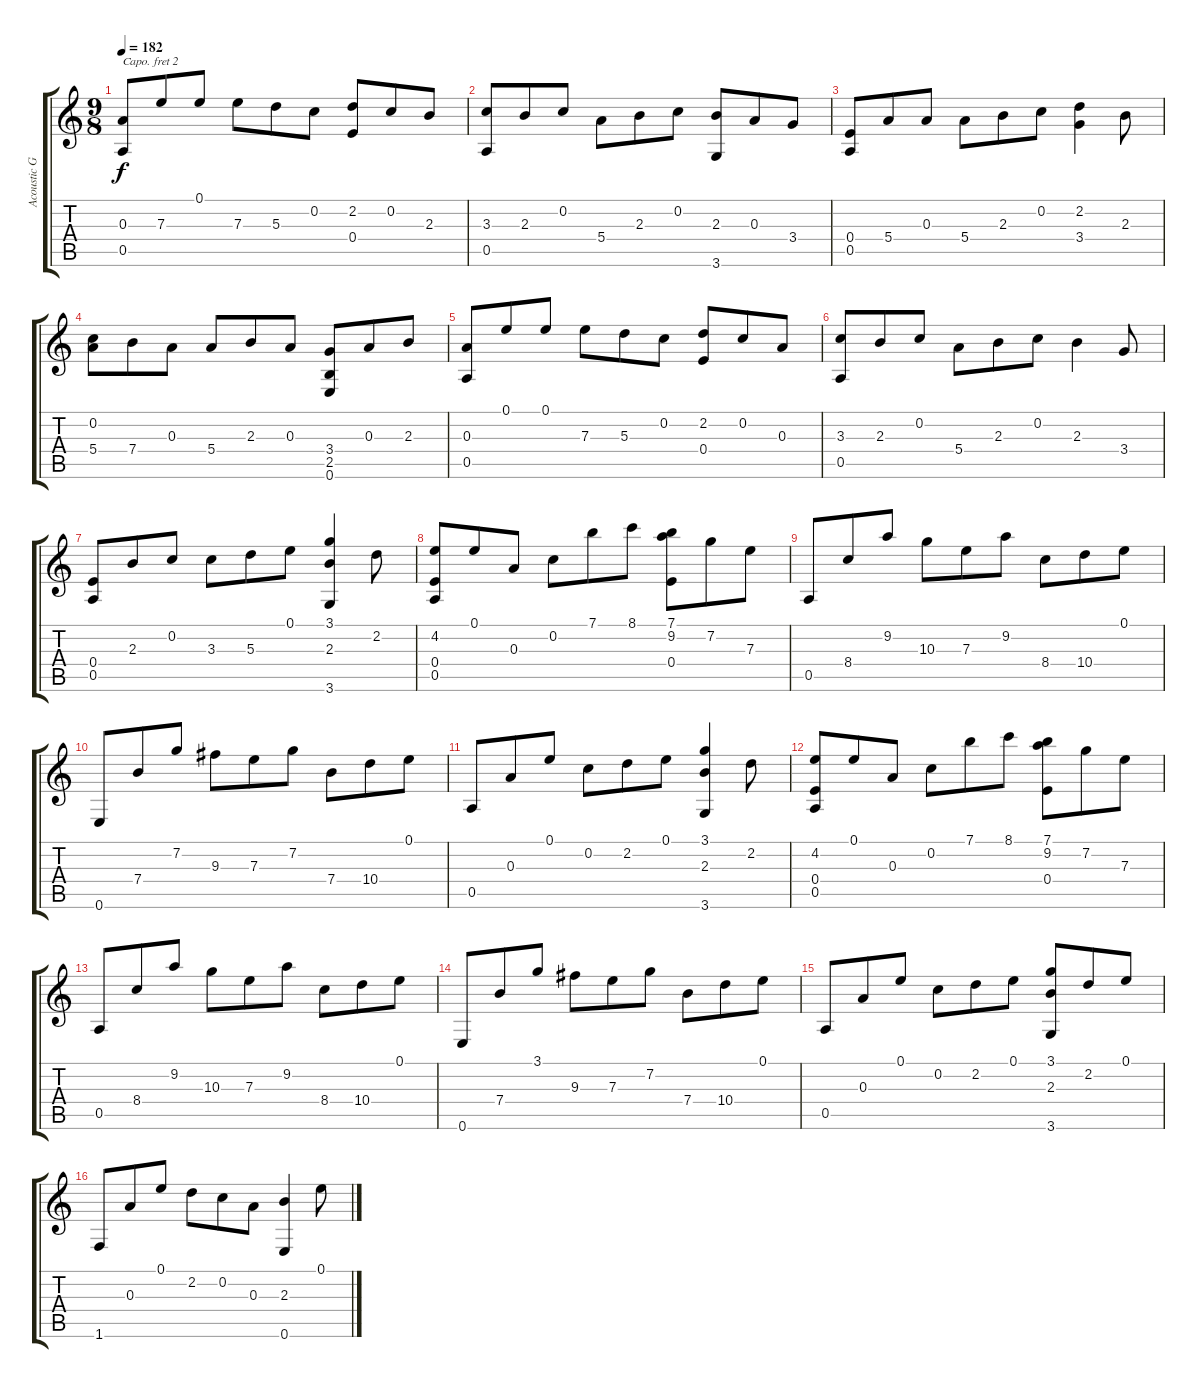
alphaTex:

\track ("Acoustic Guitar (nylon)" "Acoustic G") {instrument acousticguitarnylon}
\staff {score tabs}
\capo 2
\tuning (D4 Bb3 G3 D3 G2 D2) {hide}
\ts (9 8)
\tempo 182
\clef g2
\ks c
(0.3 0.5).8{dy f instrument acousticguitarnylon} 7.3.8 0.1.8 7.3.8 5.3.8 0.2.8 (2.2 0.4).8 0.2.8 2.3.8 |
(3.3 0.5).8 2.3.8 0.2.8 5.4.8 2.3.8 0.2.8 (2.3 3.6).8 0.3.8 3.4.8 |
(0.4 0.5).8 5.4.8 0.3.8 5.4.8 2.3.8 0.2.8 (2.2 3.4).4 2.3.8 |
(0.2 5.4).8 7.4.8 0.3.8 5.4.8 2.3.8 0.3.8 (3.4 2.5 0.6).8 0.3.8 2.3.8 |
(0.3 0.5).8 0.1.8 0.1.8 7.3.8 5.3.8 0.2.8 (2.2 0.4).8 0.2.8 0.3.8 |
(3.3 0.5).8 2.3.8 0.2.8 5.4.8 2.3.8 0.2.8 2.3.4 3.4.8 |
(0.4 0.5).8 2.3.8 0.2.8 3.3.8 5.3.8 0.1.8 (3.1 2.3 3.6).4 2.2.8 |
(4.2 0.4 0.5).8 0.1.8 0.3.8 0.2.8 7.1.8 8.1.8 (7.1 9.2 0.4).8 7.2.8 7.3.8 |
0.5.8 8.4.8 9.2.8 10.3.8 7.3.8 9.2.8 8.4.8 10.4.8 0.1.8 |
0.6.8 7.4.8 7.2.8 9.3.8 7.3.8 7.2.8 7.4.8 10.4.8 0.1.8 |
0.5.8 0.3.8 0.1.8 0.2.8 2.2.8 0.1.8 (3.1 2.3 3.6).4 2.2.8 |
(4.2 0.4 0.5).8 0.1.8 0.3.8 0.2.8 7.1.8 8.1.8 (7.1 9.2 0.4).8 7.2.8 7.3.8 |
0.5.8 8.4.8 9.2.8 10.3.8 7.3.8 9.2.8 8.4.8 10.4.8 0.1.8 |
0.6.8 7.4.8 3.1.8 9.3.8 7.3.8 7.2.8 7.4.8 10.4.8 0.1.8 |
0.5.8 0.3.8 0.1.8 0.2.8 2.2.8 0.1.8 (3.1 2.3 3.6).8 2.2.8 0.1.8 |
1.6.8 0.3.8 0.1.8 2.2.8 0.2.8 0.3.8 (2.3 0.6).4 0.1.8
